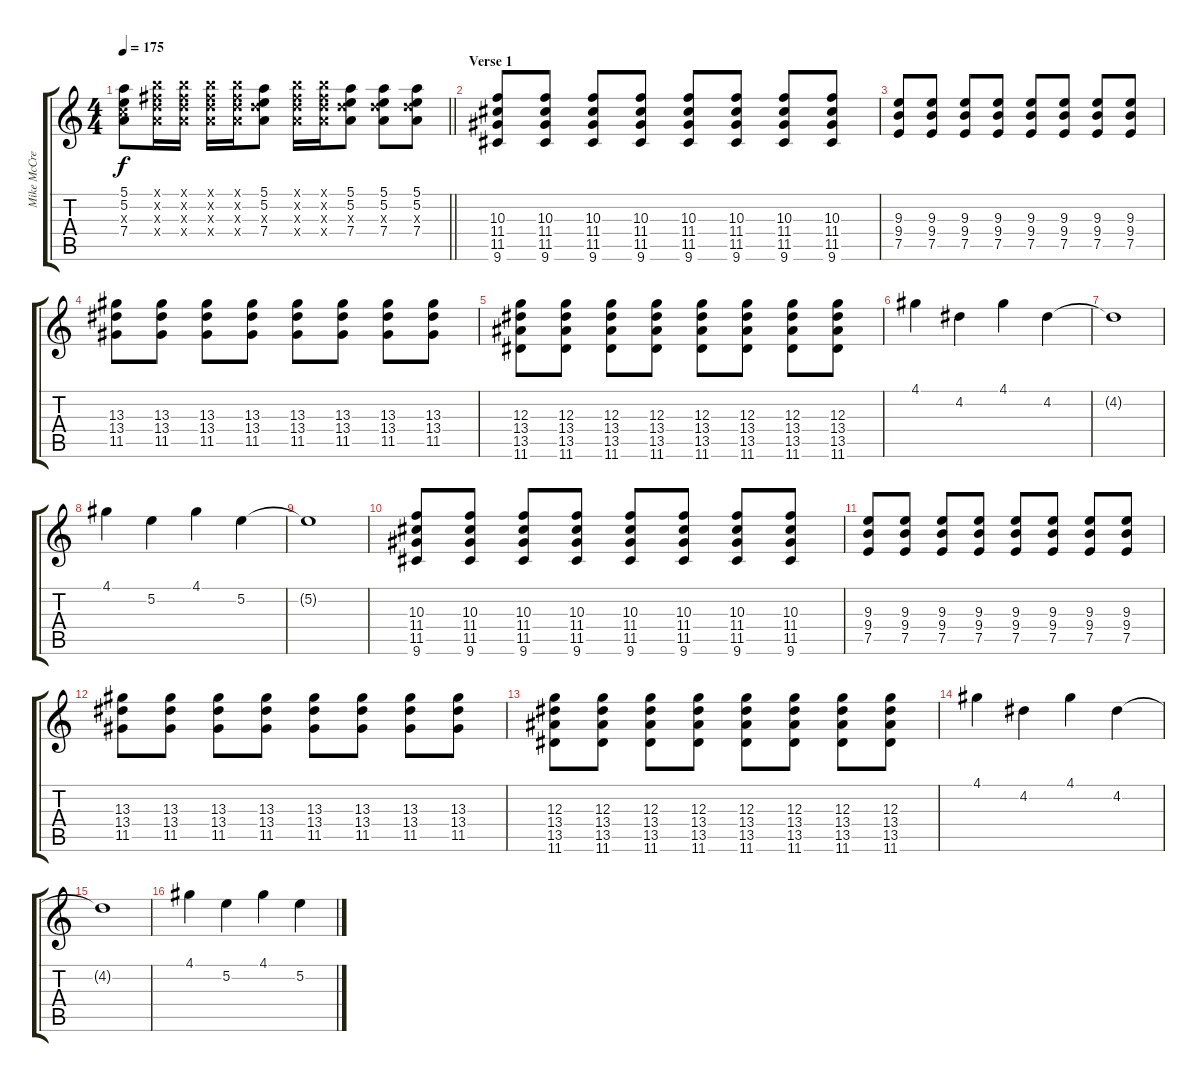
\track ("Mike McCready" "Mike McCre") {instrument distortionguitar}
\staff {score tabs}
\tuning (E4 B3 G3 D3 A2 E2) {hide}
\ts (4 4)
\tempo 175
\clef g2
\barLineRight lightlight
\ks c
(5.1 5.2 5.3{x} 7.4).8{dy f} (7.1{x} 7.2{x} 7.3{x} 7.4{x}).16 (7.1{x} 7.2{x} 7.3{x} 7.4{x}).16 (7.1{x} 7.2{x} 7.3{x} 7.4{x}).16 (7.1{x} 7.2{x} 7.3{x} 7.4{x}).16 (5.1 5.2 7.3{x} 7.4).8 (7.1{x} 7.2{x} 7.3{x} 7.4{x}).16 (7.1{x} 7.2{x} 7.3{x} 7.4{x}).16 (5.1 5.2 7.3{x} 7.4).8 (5.1 5.2 7.3{x} 7.4).8 (5.1 5.2 7.3{x} 7.4).8 |
\section ("" "Verse 1")
(10.3 11.4 11.5 9.6).8 (10.3 11.4 11.5 9.6).8 (10.3 11.4 11.5 9.6).8 (10.3 11.4 11.5 9.6).8 (10.3 11.4 11.5 9.6).8 (10.3 11.4 11.5 9.6).8 (10.3 11.4 11.5 9.6).8 (10.3 11.4 11.5 9.6).8 |
(9.3 9.4 7.5).8 (9.3 9.4 7.5).8 (9.3 9.4 7.5).8 (9.3 9.4 7.5).8 (9.3 9.4 7.5).8 (9.3 9.4 7.5).8 (9.3 9.4 7.5).8 (9.3 9.4 7.5).8 |
(13.3 13.4 11.5).8 (13.3 13.4 11.5).8 (13.3 13.4 11.5).8 (13.3 13.4 11.5).8 (13.3 13.4 11.5).8 (13.3 13.4 11.5).8 (13.3 13.4 11.5).8 (13.3 13.4 11.5).8 |
(12.3 13.4 13.5 11.6).8 (12.3 13.4 13.5 11.6).8 (12.3 13.4 13.5 11.6).8 (12.3 13.4 13.5 11.6).8 (12.3 13.4 13.5 11.6).8 (12.3 13.4 13.5 11.6).8 (12.3 13.4 13.5 11.6).8 (12.3 13.4 13.5 11.6).8 |
4.1.4 4.2.4 4.1.4 4.2.4 |
4.2{t}.1 |
4.1.4 5.2.4 4.1.4 5.2.4 |
5.2{t}.1 |
(10.3 11.4 11.5 9.6).8 (10.3 11.4 11.5 9.6).8 (10.3 11.4 11.5 9.6).8 (10.3 11.4 11.5 9.6).8 (10.3 11.4 11.5 9.6).8 (10.3 11.4 11.5 9.6).8 (10.3 11.4 11.5 9.6).8 (10.3 11.4 11.5 9.6).8 |
(9.3 9.4 7.5).8 (9.3 9.4 7.5).8 (9.3 9.4 7.5).8 (9.3 9.4 7.5).8 (9.3 9.4 7.5).8 (9.3 9.4 7.5).8 (9.3 9.4 7.5).8 (9.3 9.4 7.5).8 |
(13.3 13.4 11.5).8 (13.3 13.4 11.5).8 (13.3 13.4 11.5).8 (13.3 13.4 11.5).8 (13.3 13.4 11.5).8 (13.3 13.4 11.5).8 (13.3 13.4 11.5).8 (13.3 13.4 11.5).8 |
(12.3 13.4 13.5 11.6).8 (12.3 13.4 13.5 11.6).8 (12.3 13.4 13.5 11.6).8 (12.3 13.4 13.5 11.6).8 (12.3 13.4 13.5 11.6).8 (12.3 13.4 13.5 11.6).8 (12.3 13.4 13.5 11.6).8 (12.3 13.4 13.5 11.6).8 |
4.1.4 4.2.4 4.1.4 4.2.4 |
4.2{t}.1 |
4.1.4 5.2.4 4.1.4 5.2.4
